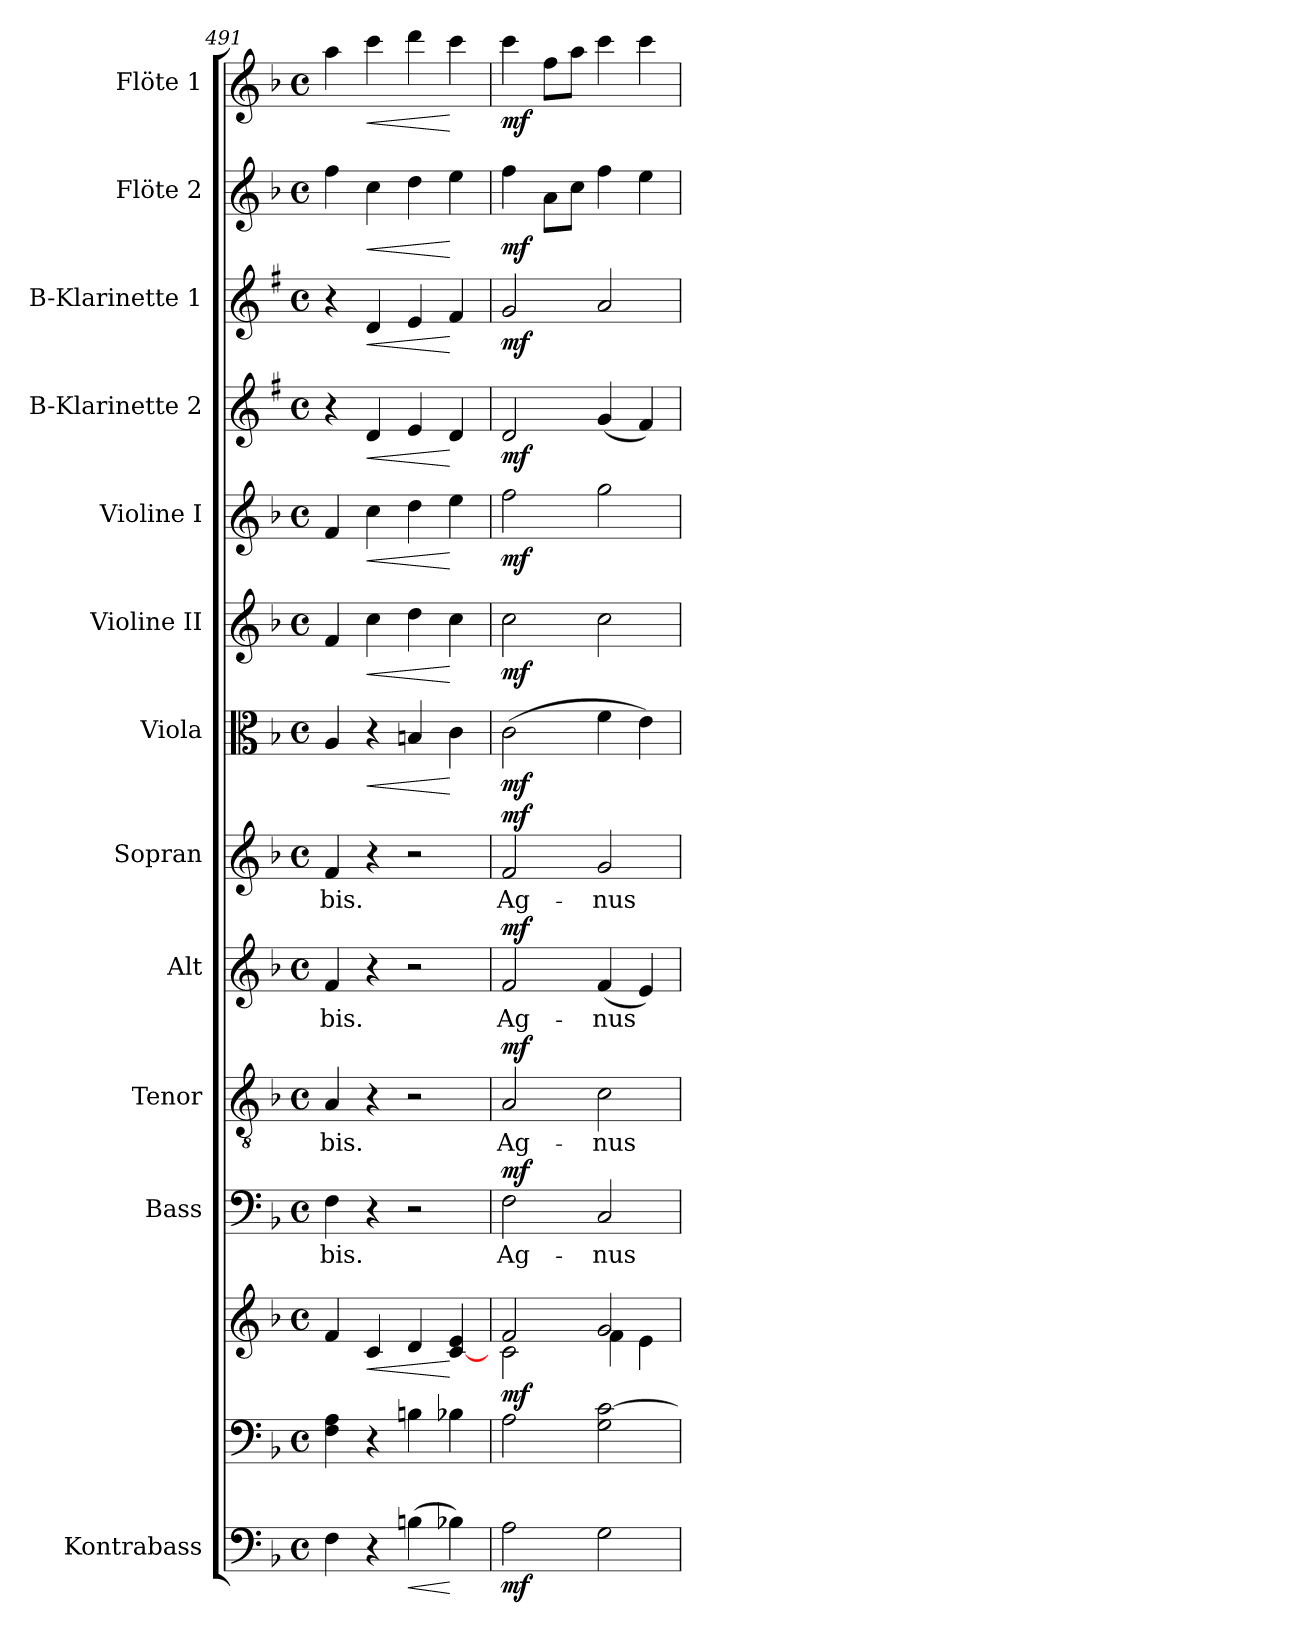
**kern	**dynam	**kern	**kern	**dynam	**kern	**text	**dynam	**kern	**text	**dynam	**kern	**text	**dynam	**kern	**text	**dynam	**kern	**dynam	**kern	**dynam	**kern	**dynam	**kern	**dynam	**kern	**dynam	**kern	**dynam	**kern	**dynam
*part13	*part13	*part12	*part12	*part12	*part11	*part11	*part11	*part10	*part10	*part10	*part9	*part9	*part9	*part8	*part8	*part8	*part7	*part7	*part6	*part6	*part5	*part5	*part4	*part4	*part3	*part3	*part2	*part2	*part1	*part1
*staff14	*staff14	*staff13	*staff12	*staff12/13	*staff11	*staff11	*staff11	*staff10	*staff10	*staff10	*staff9	*staff9	*staff9	*staff8	*staff8	*staff8	*staff7	*staff7	*staff6	*staff6	*staff5	*staff5	*staff4	*staff4	*staff3	*staff3	*staff2	*staff2	*staff1	*staff1
*I"Kontrabass	*	*	*	*	*I"Bass	*	*	*I"Tenor	*	*	*I"Alt	*	*	*I"Sopran	*	*	*I"Viola	*	*I"Violine II	*	*I"Violine I	*	*I"B-Klarinette 2	*	*I"B-Klarinette 1	*	*I"Flöte 2	*	*I"Flöte 1	*
*I'Kb.	*	*	*	*	*I'B.	*	*	*I'T.	*	*	*I'A.	*	*	*I'S.	*	*	*I'Vla.	*	*I'Vl. II	*	*I'Vl. I	*	*I'B Kl. 2	*	*I'B Kl. 1	*	*I'Fl. 2	*	*I'Fl. 1	*
!!LO:PB:g=z
*clefF4	*	*clefF4	*clefG2	*	*clefF4	*	*	*clefGv2	*	*	*clefG2	*	*	*clefG2	*	*	*clefC3	*	*clefG2	*	*clefG2	*	*clefG2	*	*clefG2	*	*clefG2	*	*clefG2	*
*ITrd7c12	*	*	*	*	*	*	*	*	*	*	*	*	*	*	*	*	*	*	*	*	*	*	*ITrd1c2	*	*ITrd1c2	*	*	*	*	*
*k[b-]	*	*k[b-]	*k[b-]	*	*k[b-]	*	*	*k[b-]	*	*	*k[b-]	*	*	*k[b-]	*	*	*k[b-]	*	*k[b-]	*	*k[b-]	*	*k[b-]	*	*k[b-]	*	*k[b-]	*	*k[b-]	*
*F:	*	*F:	*F:	*	*F:	*	*	*F:	*	*	*F:	*	*	*F:	*	*	*F:	*	*F:	*	*F:	*	*F:	*	*F:	*	*F:	*	*F:	*
*M4/4	*	*M4/4	*M4/4	*	*M4/4	*	*	*M4/4	*	*	*M4/4	*	*	*M4/4	*	*	*M4/4	*	*M4/4	*	*M4/4	*	*M4/4	*	*M4/4	*	*M4/4	*	*M4/4	*
*met(c)	*	*met(c)	*met(c)	*	*met(c)	*	*	*met(c)	*	*	*met(c)	*	*	*met(c)	*	*	*met(c)	*	*met(c)	*	*met(c)	*	*met(c)	*	*met(c)	*	*met(c)	*	*met(c)	*
=491	=491	=491	=491	=491	=491	=491	=491	=491	=491	=491	=491	=491	=491	=491	=491	=491	=491	=491	=491	=491	=491	=491	=491	=491	=491	=491	=491	=491	=491	=491
!	!	!	!	!	!	!LO:LY:b	!	!	!LO:LY:b	!	!	!LO:LY:b	!	!	!LO:LY:b	!	!	!	!	!	!	!	!	!	!	!	!	!	!	!
4FF\	.	4F\ 4A\	4f/	.	4F\	-bis.	.	4A/	-bis.	.	4f/	-bis.	.	4f/	-bis.	.	4A/	.	4f/	.	4f/	.	4r	.	4r	.	4ff\	.	4aa\	.
!	!	!	!	!LO:HP:b	!	!	!	!	!	!	!	!	!	!	!	!	!	!LO:HP:b	!	!LO:HP:b	!	!LO:HP:b	!	!LO:HP:b	!	!LO:HP:b	!	!LO:HP:b	!	!LO:HP:b
4r	.	4r	4c/	<	4r	.	.	4r	.	.	4r	.	.	4r	.	.	4r	<	4cc\	<	4cc\	<	4c/	<	4c/	<	4cc\	<	4ccc\	<
!	!LO:HP:b	!	!	!	!	!	!	!	!	!	!	!	!	!	!	!	!	!	!	!	!	!	!	!	!	!	!	!	!	!
(>4BBn\	<	4Bn\	4d/	.	2r	.	.	2r	.	.	2r	.	.	2r	.	.	4Bn/	.	4dd\	.	4dd\	.	4d/	.	4d/	.	4dd\	.	4ddd\	.
4BB-X\)	[	4B-X\	[4c/ 4e/	[	.	.	.	.	.	.	.	.	.	.	.	.	4c\	[	4cc\	[	4ee\	[	4c/	[	4e/	[	4ee\	[	4ccc\	[
=492	=492	=492	=492	=492	=492	=492	=492	=492	=492	=492	=492	=492	=492	=492	=492	=492	=492	=492	=492	=492	=492	=492	=492	=492	=492	=492	=492	=492	=492	=492
*	*	*	*^	*	*	*	*	*	*	*	*	*	*	*	*	*	*	*	*	*	*	*	*	*	*	*	*	*	*	*
!	!LO:DY:b	!	!	!	!LO:DY:b	!	!LO:LY:b	!LO:DY:a	!	!LO:LY:b	!LO:DY:a	!	!LO:LY:b	!LO:DY:a	!	!LO:LY:b	!LO:DY:a	!	!LO:DY:b	!	!LO:DY:b	!	!LO:DY:b	!	!LO:DY:b	!	!LO:DY:b	!	!LO:DY:b	!	!LO:DY:b
2AA\	mf	2A\	2f/	2c\	mf	2F\	Ag-	mf	2A/	Ag-	mf	2f/	Ag-	mf	2f/	Ag-	mf	(>2c\	mf	2cc\	mf	2ff\	mf	2c/	mf	2f/	mf	4ff\	mf	4ccc\	mf
.	.	.	.	.	.	.	.	.	.	.	.	.	.	.	.	.	.	.	.	.	.	.	.	.	.	.	.	8a\L	.	8ff\L	.
.	.	.	.	.	.	.	.	.	.	.	.	.	.	.	.	.	.	.	.	.	.	.	.	.	.	.	.	8cc\J	.	8aa\J	.
!	!	!	!	!	!	!	!LO:LY:b	!	!	!LO:LY:b	!	!	!LO:LY:b	!	!	!LO:LY:b	!	!	!	!	!	!	!	!	!	!	!	!	!	!	!
2GG\	.	2G\ [2c\	2g/	4f\	.	2C/	-nus	.	2c\	-nus	.	(<4f/	-nus	.	2g/	-nus	.	4f\	.	2cc\	.	2gg\	.	(<4f/	.	2g/	.	4ff\	.	4ccc\	.
.	.	.	.	4e\	.	.	.	.	.	.	.	4e/)	.	.	.	.	.	4e\)	.	.	.	.	.	4e/)	.	.	.	4ee\	.	4ccc\	.
*	*	*	*v	*v	*	*	*	*	*	*	*	*	*	*	*	*	*	*	*	*	*	*	*	*	*	*	*	*	*	*	*
=	=	=	=	=	=	=	=	=	=	=	=	=	=	=	=	=	=	=	=	=	=	=	=	=	=	=	=	=	=	=
*-	*-	*-	*-	*-	*-	*-	*-	*-	*-	*-	*-	*-	*-	*-	*-	*-	*-	*-	*-	*-	*-	*-	*-	*-	*-	*-	*-	*-	*-	*-
